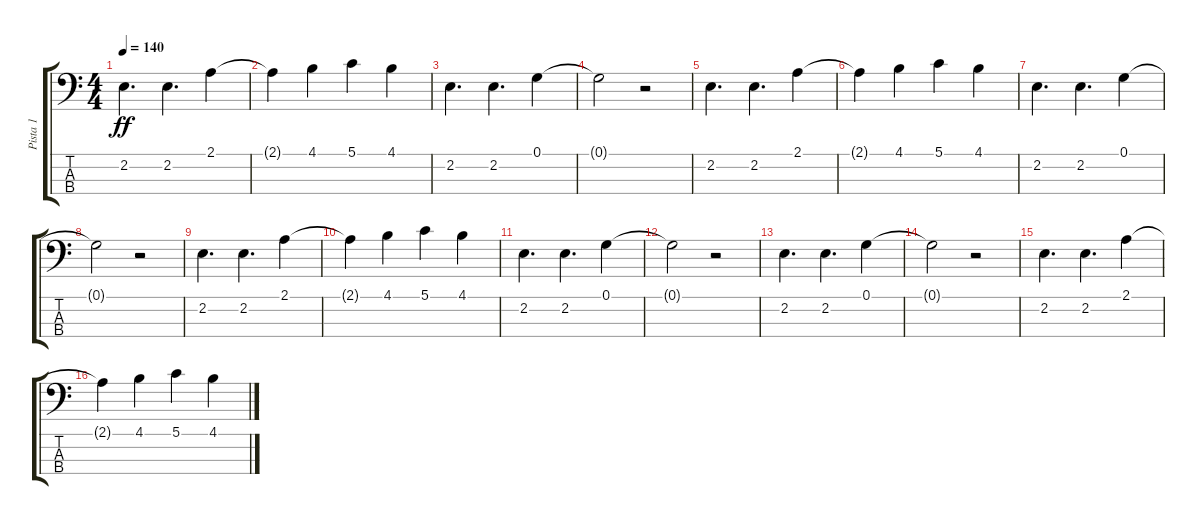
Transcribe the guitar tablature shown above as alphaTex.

\track ("Pista 1" "Pista 1") {instrument electricbassfinger}
\staff {score tabs}
\tuning (G2 D2 A1 E1) {hide}
\ts (4 4)
\tempo 140
\clef f4
\ks c
2.2.4{d dy ff} 2.2.4{d} 2.1.4 |
2.1{t}.4 4.1.4 5.1.4 4.1.4 |
2.2.4{d} 2.2.4{d} 0.1.4 |
0.1{t}.2 r.2 |
2.2.4{d} 2.2.4{d} 2.1.4 |
2.1{t}.4 4.1.4 5.1.4 4.1.4 |
2.2.4{d} 2.2.4{d} 0.1.4 |
0.1{t}.2 r.2 |
2.2.4{d} 2.2.4{d} 2.1.4 |
2.1{t}.4 4.1.4 5.1.4 4.1.4 |
2.2.4{d} 2.2.4{d} 0.1.4 |
0.1{t}.2 r.2 |
2.2.4{d} 2.2.4{d} 0.1.4 |
0.1{t}.2 r.2 |
2.2.4{d} 2.2.4{d} 2.1.4 |
2.1{t}.4 4.1.4 5.1.4 4.1.4
